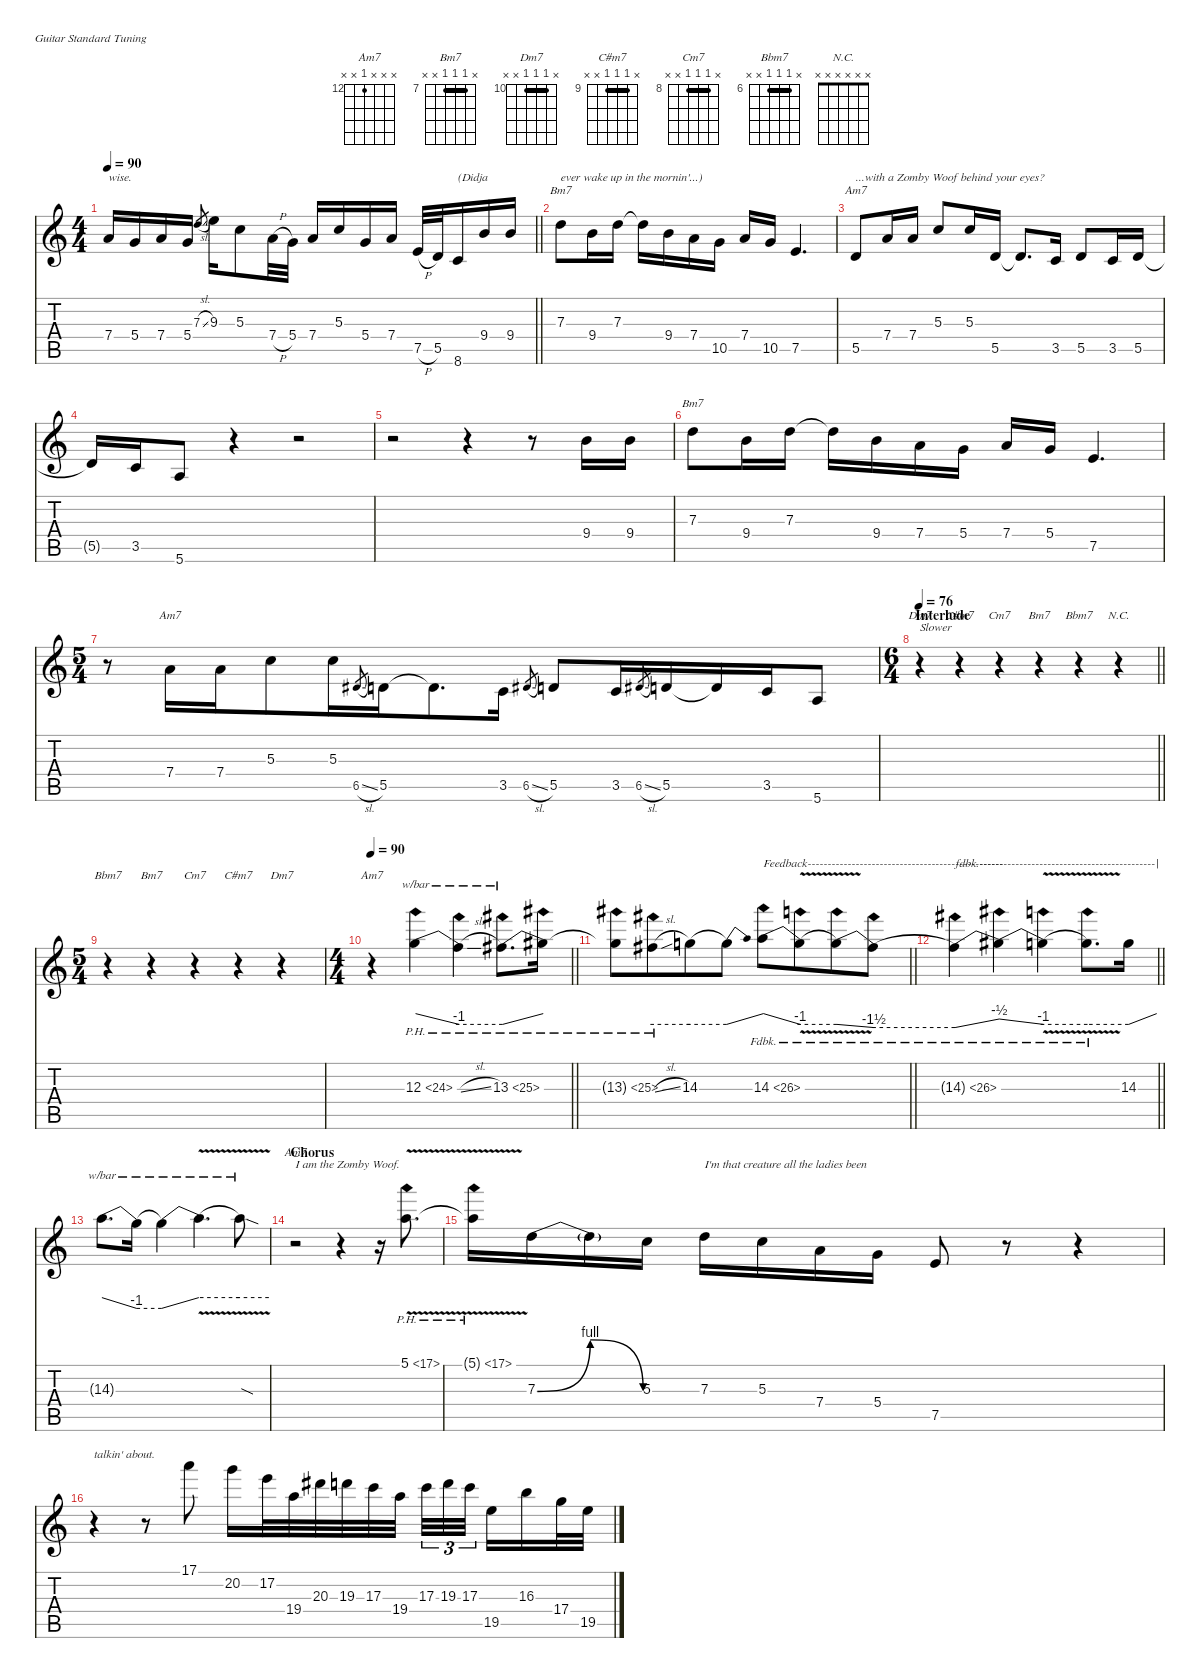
\defaultSystemsLayout 4
\hideDynamics
\bracketExtendMode nobrackets
\singleTrackTrackNamePolicy hidden
\multiTrackTrackNamePolicy hidden
\otherSystemsTrackNameOrientation horizontal
\track ("Dist. Guitar" "Dist. Guit") {instrument overdrivenguitar}
\staff {score tabs}
\tuning (E4 B3 G3 D3 A2 E2)
\chord ("Am7" x x x x x x)
\chord ("Bm7" x 15 x x x x) {firstfret 15}
\chord ("Am7" x x x 12 x x) {firstfret 12}
\chord ("Bm7" x x x x x x)
\chord ("Dm7" x 10 10 10 x x) {firstfret 10 barre (10 10)}
\chord ("C#m7" x 9 9 9 x x) {firstfret 9 barre (9 9)}
\chord ("Cm7" x 8 8 8 x x) {firstfret 8 barre (8 8)}
\chord ("Bm7" x 7 7 7 x x) {firstfret 7 barre (7 7)}
\chord ("Bbm7" x 6 6 6 x x) {firstfret 6 barre (6 6)}
\chord ("N.C." x x x x x x)
\ts (4 4)
\tempo 90
\clef g2
\barLineRight lightlight
\ks c
7.4.16{txt "wise." dy f beam Up} 5.4.16{beam Up} 7.4.16{beam Up} 5.4.16{beam Up} 7.3{sl}.8{gr beam Up} 9.3.16{beam Down} 5.3.8{beam Down} 7.4{h}.32{beam Down} 5.4.32{beam Down} 7.4.16{beam Up} 5.3.16{beam Up} 5.4.16{beam Up} 7.4.16{beam Up} 7.5{h}.32{beam Up} 5.5.32{beam Up} 8.6.16{txt "(Didja" beam Up} 9.4.16{beam Up} 9.4.16{beam Up} |
7.3.8{ch "Bm7" txt "ever wake up in the mornin'...)" beam Down} 9.4.16{beam Down} 7.3.16{beam Down} 7.3{t}.16{beam Down} 9.4.16{beam Down} 7.4.16{beam Down} 10.5.16{beam Down} 7.4.16{beam Up} 10.5.16{beam Up} 7.5.4{d beam Up} |
5.5.8{ch "Am7" txt "...with a Zomby Woof behind your eyes?" beam Up} 7.4.16{beam Up} 7.4.16{beam Up} 5.3.8{beam Up} 5.3.16{beam Up} 5.5.16{beam Up} 5.5{t}.8{d beam Up} 3.5.16{beam Up} 5.5.8{beam Up} 3.5.16{beam Up} 5.5.16{beam Up} |
5.5{t}.16{beam Up} 3.5.16{beam Up} 5.6.8{beam Up} r.4{beam Up} r.2{beam Up} |
r.2{beam Down} r.4{beam Down} r.8{beam Down} 9.4.16{beam Up} 9.4.16{beam Up} |
7.3.8{ch "Bm7" dy mf beam Down} 9.4.16{beam Down} 7.3.16{dy f beam Down} 7.3{t}.16{beam Down} 9.4.16{beam Down} 7.4.16{beam Down} 5.4.16{beam Down} 7.4.16{beam Up} 5.4.16{beam Up} 7.5.4{d beam Up} |
\ts (5 4)
\beaming (8 6 4)
r.8{beam Down} 7.4.16{ch "Am7" beam Up} 7.4.16{beam Up} 5.3.8{beam Up} 5.3.16{beam Up} 6.5{sl acc #}.8{gr beam Up} 5.5.16{beam Up} 5.5{t}.8{d beam Up} 3.5.16{beam Up} 6.5{sl acc #}.8{gr beam Up} 5.5.8{beam Up} 3.5.16{beam Up} 6.5{sl acc #}.8{gr beam Up} 5.5.16{beam Up} 5.5{t}.16{beam Up beam merge} 3.5.16{beam Up beam merge} 5.6.8{beam Up} |
\ts (6 4)
\beaming (8 6 6)
\section ("" "Interlude")
\tempo 76
\barLineRight lightlight
r.4{ch "Dm7" txt "Slower" beam Down} r.4{ch "C#m7" beam Down} r.4{ch "Cm7" beam Down} r.4{ch "Bm7" beam Down} r.4{ch "Bbm7" beam Down} r.4{ch "N.C." beam Down} |
\ts (5 4)
\beaming (8 6 4)
r.4{ch "Bbm7" beam Down} r.4{ch "Bm7" beam Down} r.4{ch "Cm7" beam Down} r.4{ch "C#m7" beam Down} r.4{ch "Dm7" beam Down} |
\ts (4 4)
\beaming (8 2 2 2 2)
\tempo 90
\barLineRight lightlight
r.4{ch "Am7" beam Down} 12.3{ph 12}.4{tbe (dive default 0 0 45 -4) beam Down} 12.3{ph 12 sl t}.4{tbe (hold default 0 -4 60 -4) beam Down} 13.3{ph 12 acc #}.8{d tbe (dive default 0 -4 58.199999999999996 0) beam Down beam merge} 13.3{ph 12 t acc #}.16{beam Down} |
\barLineRight lightlight
13.3{ph 12 v t acc #}.8{beam Down} 13.3{ph 12 t acc #}.8{tbe (dive default 0 0 45 -4) gr beam Up} 13.3{ph 12 sl t acc #}.8{tbe (hold default 0 -4 60 -4) beam Down beam merge} 14.3.8{tbe (hold default 0 -4 60 -4) beam Down} 14.3{t}.8{tbe (dive default 0 -4 45.6 0) beam Down} 14.3{fh 12}.8{tbe (dive default 0 0 45 -4) txt "Feedback-------------------------------------------------" beam Down} 14.3{fh 12 v t}.8{tbe (hold default 0 -4 60 -4) beam Down beam merge} 14.3{fh 12 t}.8{tbe (dive default 0 -4 44.4 -6) beam Down} 14.3{fh 12 t}.8{tbe (hold default 0 -6 60 -6) beam Down} |
\barLineRight lightlight
14.3{fh 12 t}.4{tbe (dive default 10.2 -6 59.4 -2) txt "fdbk.--------------------------------------------|" beam Down} 14.3{fh 12 t}.4{tbe (dive default 0 -2 45 -4) beam Down} 14.3{fh 12 v t}.4{tbe (hold default 0 -4 60 -4) beam Down} 14.3{fh 12 v t}.8{d tbe (hold default 0 -4 60 -4) beam Down} 14.3.16{tbe (dive default 0 -4 44.4 0) beam Down} |
14.3{t}.8{d tbe (dive default 0 0 45 -4) beam Down} 14.3{t}.16{tbe (hold default 0 -4 60 -4) beam Down} 14.3{t}.4{tbe (dive default 0 -4 45 0) beam Down} 14.3{v t}.4{d tbe (hold default 0 0 60 0) beam Down} 14.3{sod t}.8{tbe (hold default 0 0 60 0) beam Down} |
\section ("" "Chorus")
r.2{ch "Am7" txt "I am the Zomby Woof." beam Down} r.4{beam Down} r.16{beam Down} 5.1{ph 12 v}.8{d dy mf beam Down} |
5.1{ph 12 t}.16{dy f beam Down} 7.3{be (bendrelease 0 0 10.2 4 20.4 4 30 0)}.16{beam Down} 7.3{t}.16{beam Down} 5.3.16{beam Down} 7.3.16{txt "I'm that creature all the ladies been" beam Down} 5.3.16{beam Down} 7.4.16{beam Down} 5.4.16{beam Down} 7.5.8{beam Up} r.8{beam Up} r.4{beam Up} |
\scale
0.971536 r.4{txt "talkin' about." beam Down} r.8{beam Down} 17.1.8{beam Down} 20.2.16{beam Down} 17.2.32{beam Down} 19.4.32{beam Down} 20.3{acc #}.32{beam Down} 19.3.32{beam Down} 17.3.32{beam Down} 19.4.32{beam Down} 17.3.32{tu (3 2) beam Down} 19.3.32{tu (3 2) beam Down} 17.3.32{tu (3 2) beam Down} 19.5.16{beam Down} 16.3.16{beam Down} 17.4.32{beam Down beam merge} 19.5.32{beam Down}
